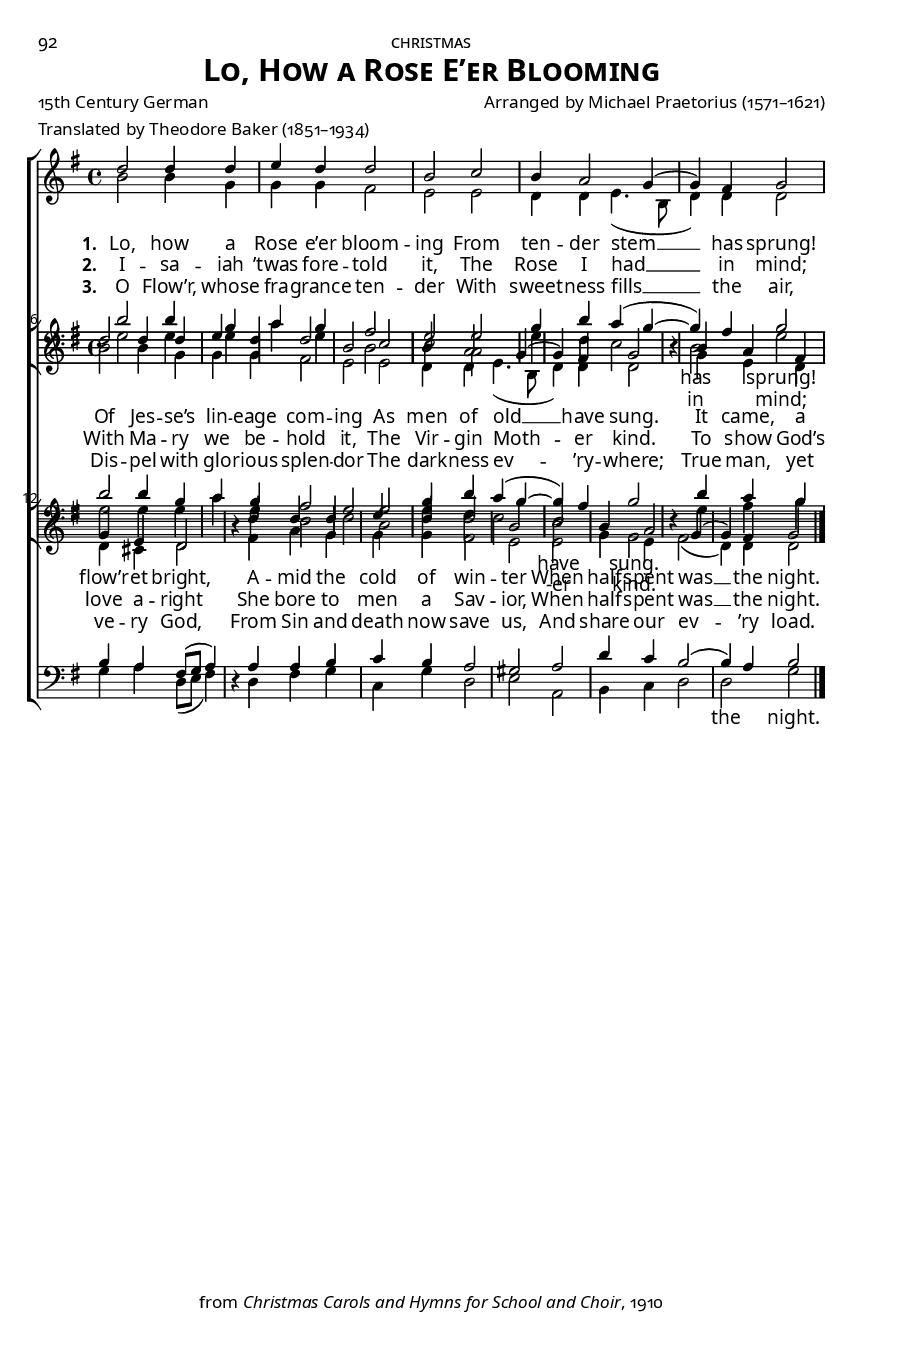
\version "2.14.2"
\include "util.ly"
\header {
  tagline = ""%\markup { "from" \concat{\italic "HymnsAndCarolsOfChristmas.com"}}

    title = \markup{\override #'(font-name . "Garamond Premier Pro Semibold"){ \abs-fontsize #15 \smallCapsOldStyle"Lo, How a Rose E’er Blooming"}}
    poet = \markup\oldStyleNum"15th Century German"
    meter = \markup\oldStyleNum"Translated by Theodore Baker (1851–1934)"
    composer = \markup\oldStyleNum"Arranged by Michael Praetorius (1571–1621)"
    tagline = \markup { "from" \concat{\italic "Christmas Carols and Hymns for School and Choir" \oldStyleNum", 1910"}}
  }
\paper {
  print-all-headers = ##f
  paper-height = 9\in
  paper-width = 6\in
  indent = 0\in
  %system-system-spacing = #'((basic-distance . 10) (padding . 0))
  system-system-spacing =
    #'((basic-distance . 0)
       (minimum-distance . 0)
       (padding . -12)
       (stretchability . 100))
  %markup-system-spacing =
  %  #'((basic-distance . 0)
  %     (minimum-distance . 0)
  %     (padding . -5)
  %     (stretchability . 100))
  score-markup-spacing =
    #'((basic-distance . 0)
       (minimum-distance . 0)
       (padding . -2)
       (stretchability . 100))
%{IF_LESSER
  markup-system-spacing #'stretchability = 50
  top-markup-spacing #'stretchability = 30
  last-bottom-spacing #'stretchability = 60
%}%END_IF_LESSER
  ragged-last-bottom = ##t
  ragged-bottom = ##f
  two-sided = ##t
  inner-margin = 0.5\in
  outer-margin = 0.25\in
  top-margin = 0.25\in
  bottom-margin = 0.25\in
  first-page-number = #092
  print-first-page-number = ##t
  headerLine = \markup{\override #'(font-name . "Garamond Premier Pro") \smallCapsOldStyle"christmas"}
  oddHeaderMarkup = \markup\fill-line{
     \override #'(font-name . "Garamond Premier Pro")\abs-fontsize #8.5
     \combine 
        \fill-line{"" \on-the-fly #print-page-number-check-first
        \oldStylePageNum""
        }
        \fill-line{\headerLine}
  }
  evenHeaderMarkup = \markup {
     \override #'(font-name . "Garamond Premier Pro")\abs-fontsize #8.5
     \combine
        \on-the-fly #print-page-number-check-first
        \oldStylePageNum""
        \fill-line{\headerLine}
  }
}
#(set-global-staff-size 15) \paper{ #(define fonts (make-pango-font-tree "GoudyOlSt BT" "Garamond Premier Pro" "Garamond Premier Pro" (/ 15 20))) }

%END_IF_NOT_LESSER







global = {
  \key g \major
  \time 4/4
  \override DynamicLineSpanner #'staff-padding = #0.0
  \override DynamicLineSpanner #'Y-extent = #'(-1 . 1)
}

sopMusic = \relative c'' {
  d2 d4 d |
  e d d2 |
  b c |
  b4 a2 g4( |
  
  g) fis g2 |
  d' d4 d |
  e d d2 |
  b c |
  
  b4 a2 g4( |
  g) fis g2 |
  b4\rest b4 a fis |
  g e d2 |
  
  b'4\rest d4 d d |
  e d d2 |
  b c |
  b4 a2 g4( |
  g) fis g2 \bar "|."
}
sopWords = \lyricmode {
  
}

altoMusic = \relative c'' {
  b2 b4 g |
  g g fis2 |
  e e |
  d4 d e4.( b8 |
  
  d4) d4 d2 |
  b'2 b4 g |
  g g fis2 |
  e e |
  
  d4 d e4.( b8 |
  d4) d d2 |
  s4 g e d |
  d cis d2 |
  
  s4 fis a g |
  g g fis2 |
  e e |
  g4 e fis2( |
  d4) d d2 \bar "|."
}
altoWords = \lyricmode {
  \dropLyricsV
  \set stanza = #"1. "
  Lo, how a Rose e’er bloom -- ing
  From ten -- der stem __ has sprung!
  Of Jes -- se’s lin -- eage com -- ing
  As men of old __ have sung.
  It came, a flow’r -- et bright,
  A -- mid the cold of win -- ter
  When half -- spent was __ the night.
}
altoWordsII = {
  \dropLyricsV
  \set stanza = \markup{"2. "}
  \lyricmode {
    I -- sa -- iah ’twas fore -- told it,
    The Rose I had __ in mind;
    With Ma -- ry we be -- hold it,
    The Vir -- gin Moth -- er kind.
    To show God’s love a -- right
    She bore to men a Sav -- ior,
    When half -- spent was __ the night.
  }
}
altoWordsIII = \lyricmode {
  \dropLyricsV
  \set stanza = #"3. "
  O Flow’r, whose fra -- grance ten -- der
  With sweet -- ness fills __ the air,
  Dis -- pel with glo -- rious splen -- dor
  The dark -- ness ev -- ’ry -- where;
  True man, yet ve -- ry God,
  From Sin and death now save us,
  And share our ev -- ’ry load.
}
altoWordsIV = \lyricmode {
}
altoWordsV = \lyricmode {
}
altoWordsVI = \lyricmode {
}
tenorMusic = \relative c' {
  d2 d4 b |
  c b a2 |
  g g |
  b4 d c( b~ |
  
  b) a b2 |
  d d4 b |
  c b a2 |
  g g |
  
  b4 d c( b~ |
  b) a b2 |
  s4 d4 c b |
  b a fis8[( g] a4) |
  
  s4 a4 a b |
  c b a2 |
  gis a |
  d4 c b2( |
  b4) a b2 \bar "|."
}
tenorWords = \lyricmode {

}

bassMusic = \relative c {
  g'2 g4 g |
  c g d2 |
  e c |
  g'4 fis e2 |
  
  d2 g |
  g g4 g |
  c g d2 |
  e c |
  
  g'4 fis e2 |
  d g, |
  d'4\rest g a b |
  g a d,8[( e] fis4) |
  
  d4\rest d fis g |
  c, g' d2 |
  e a, |
  b4 c d2 |
  d g \bar "|."
}
bassWords = \lyricmode {
  \repeat unfold 11 { \skip 1 }
  has sprung!
  \repeat unfold 11 { \skip 1 }
  have sung.
  \repeat unfold 17 { \skip 1 }
  the night.
}
bassWordsII = \lyricmode {
  \repeat unfold 11 { \skip 1 }
  in mind;
  \repeat unfold 11 { \skip 1 }
  -er kind.
%{IF_LESSER
  \repeat unfold 17 { \skip 1 }
  the night.
%}%END_IF_LESSER
}
bassWordsIII = \lyricmode {
  \repeat unfold 11 { \skip 1 }
  the air,
  \repeat unfold 11 { \skip 1 }
  ’ry -- where;
  \repeat unfold 17 { \skip 1 }
  ’ry load.
}

pianoRH = \relative c' {
  
}
pianoLH = \relative c' {
  
}

\score {
  <<
   \new ChoirStaff <<
%    \new Lyrics = sopranos \with { \override VerticalAxisGroup #'nonstaff-relatedstaff-spacing = #'((basic-distance . 1)) }
    \new Staff = women <<
      \new Voice = "sopranos" { \voiceOne << \global \sopMusic >> }
      \new Voice = "altos" { \voiceTwo << \global \altoMusic >> }
    >>
    \new Lyrics \with { alignAboveContext = #"women" \override VerticalAxisGroup #'nonstaff-relatedstaff-spacing = #'((basic-distance . 1))} \lyricsto "sopranos" \sopWords
    \new Lyrics = "altosVI"  \with { alignBelowContext = #"women" } \lyricsto "altos" \altoWordsVI
    \new Lyrics = "altosV"  \with { alignBelowContext = #"women" } \lyricsto "altos" \altoWordsV
    \new Lyrics = "altosIV"  \with { alignBelowContext = #"women" } \lyricsto "altos" \altoWordsIV
    \new Lyrics = "altosIII"  \with { alignBelowContext = #"women" } \lyricsto "altos" \altoWordsIII
    \new Lyrics = "altosII"  \with { alignBelowContext = #"women" } \lyricsto "altos" \altoWordsII
    \new Lyrics = "altos"  \with { alignBelowContext = #"women" \override VerticalAxisGroup #'nonstaff-relatedstaff-spacing = #'((basic-distance . 1)) } \lyricsto "altos" \altoWords
   \new Staff = men <<
      \clef bass
      \new Voice = "tenors" { \voiceOne << \global \tenorMusic >> }
      \new Voice = "basses" { \voiceTwo << \global \bassMusic >> }
    >>
    \new Lyrics \with { alignAboveContext = #"men" \override VerticalAxisGroup #'nonstaff-relatedstaff-spacing = #'((basic-distance . 1)(padding . 0.2)) } \lyricsto "tenors" \tenorWords
%{IF_LESSER
    \new Lyrics \with { alignBelowContext = #"men" \override VerticalAxisGroup #'nonstaff-relatedstaff-spacing = #'((basic-distance . 1)(padding . 0.2)) } \lyricsto "basses" \bassWordsIII
%}%END_IF_LESSER
    \new Lyrics \with { alignBelowContext = #"men" \override VerticalAxisGroup #'nonstaff-relatedstaff-spacing = #'((basic-distance . 1)(padding . 0.2)) } \lyricsto "basses" \bassWordsII
    \new Lyrics \with { alignBelowContext = #"men" \override VerticalAxisGroup #'nonstaff-relatedstaff-spacing = #'((basic-distance . 1)(padding . 0.2)) } \lyricsto "basses" \bassWords
  >>
%    \new PianoStaff << \new Staff { \new Voice { \pianoRH } } \new Staff { \clef "bass" \pianoLH } >>
  >>
  \layout {
    %#(layout-set-staff-size 15)
    %#(define fonts (make-pango-font-tree "GoudyOlSt BT" "Garamond Premier Pro" "Garamond Premier Pro" (/ 15 20)))
    \context {
      \Score
      %\override SpacingSpanner #'base-shortest-duration = #(ly:make-moment 1 8)
      %\override SpacingSpanner #'common-shortest-duration = #(ly:make-moment 1 4)
    }
    \context {
      % Remove all empty staves
      % \Staff \RemoveEmptyStaves \override VerticalAxisGroup #'remove-first = ##t
    }
  }
  
  \midi {
    \tempo 4 = 90
    \set Staff.midiInstrument = "flute"
  
    \context {
      \Voice
      \remove "Dynamic_performer"
    }
  }
}
